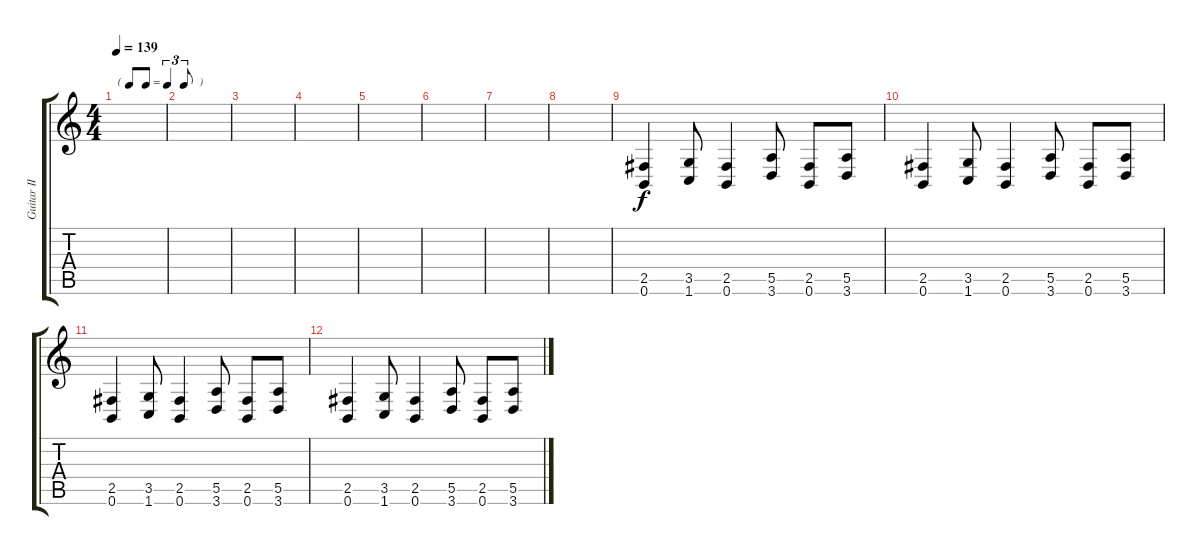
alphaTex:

\track ("Guitar II" "Guitar II") {instrument overdrivenguitar}
\staff {score tabs}
\tuning (C4 Gb3 D3 Bb2 E2 B1) {hide}
\ts (4 4)
\tf triplet8th
\tempo 139
\clef g2
\ks c
|
|
|
|
|
|
|
|
(2.5 0.6).4 (3.5 1.6).8 (2.5 0.6).4 (5.5 3.6).8 (2.5 0.6).8 (5.5 3.6).8 |
(2.5 0.6).4 (3.5 1.6).8 (2.5 0.6).4 (5.5 3.6).8 (2.5 0.6).8 (5.5 3.6).8 |
(2.5 0.6).4 (3.5 1.6).8 (2.5 0.6).4 (5.5 3.6).8 (2.5 0.6).8 (5.5 3.6).8 |
(2.5 0.6).4 (3.5 1.6).8 (2.5 0.6).4 (5.5 3.6).8 (2.5 0.6).8 (5.5 3.6).8
